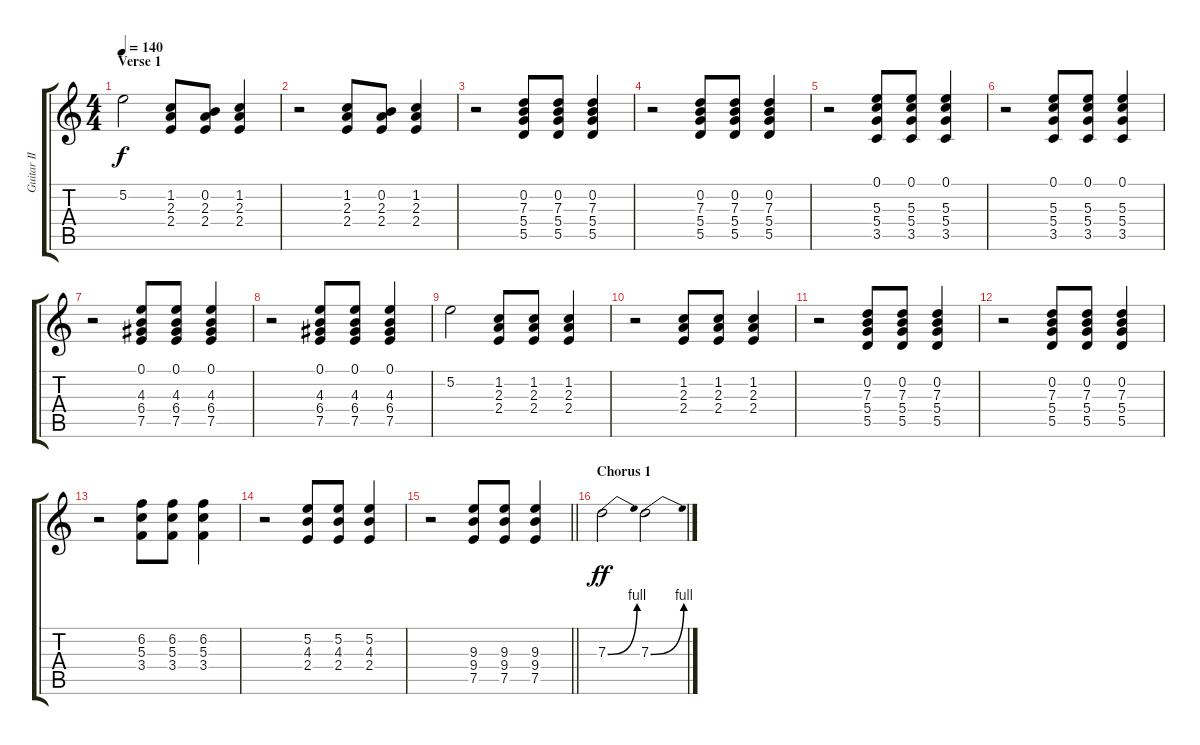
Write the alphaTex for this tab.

\track ("Guitar II" "Guitar II") {instrument overdrivenguitar}
\staff {score tabs}
\tuning (E4 B3 G3 D3 A2 E2) {hide}
\ts (4 4)
\section ("" "Verse 1")
\tempo 140
\clef g2
\ks c
5.2.2{dy f} (1.2 2.3 2.4).8 (0.2 2.3 2.4).8 (1.2 2.3 2.4).4 |
r.2 (1.2 2.3 2.4).8 (0.2 2.3 2.4).8 (1.2 2.3 2.4).4 |
r.2 (0.2 7.3 5.4 5.5).8 (0.2 7.3 5.4 5.5).8 (0.2 7.3 5.4 5.5).4 |
r.2 (0.2 7.3 5.4 5.5).8 (0.2 7.3 5.4 5.5).8 (0.2 7.3 5.4 5.5).4 |
r.2 (0.1 5.3 5.4 3.5).8 (0.1 5.3 5.4 3.5).8 (0.1 5.3 5.4 3.5).4 |
r.2 (0.1 5.3 5.4 3.5).8 (0.1 5.3 5.4 3.5).8 (0.1 5.3 5.4 3.5).4 |
r.2 (0.1 4.3 6.4 7.5).8 (0.1 4.3 6.4 7.5).8 (0.1 4.3 6.4 7.5).4 |
r.2 (0.1 4.3 6.4 7.5).8 (0.1 4.3 6.4 7.5).8 (0.1 4.3 6.4 7.5).4 |
5.2.2 (1.2 2.3 2.4).8 (1.2 2.3 2.4).8 (1.2 2.3 2.4).4 |
r.2 (1.2 2.3 2.4).8 (1.2 2.3 2.4).8 (1.2 2.3 2.4).4 |
r.2 (0.2 7.3 5.4 5.5).8 (0.2 7.3 5.4 5.5).8 (0.2 7.3 5.4 5.5).4 |
r.2 (0.2 7.3 5.4 5.5).8 (0.2 7.3 5.4 5.5).8 (0.2 7.3 5.4 5.5).4 |
r.2 (6.2 5.3 3.4).8 (6.2 5.3 3.4).8 (6.2 5.3 3.4).4 |
r.2 (5.2 4.3 2.4).8 (5.2 4.3 2.4).8 (5.2 4.3 2.4).4 |
\barLineRight lightlight
r.2 (9.3 9.4 7.5).8 (9.3 9.4 7.5).8 (9.3 9.4 7.5).4 |
\section ("" "Chorus 1")
7.3{be (bend 0 0 60 4)}.2{dy ff} 7.3{be (bend 0 0 60 4)}.2
